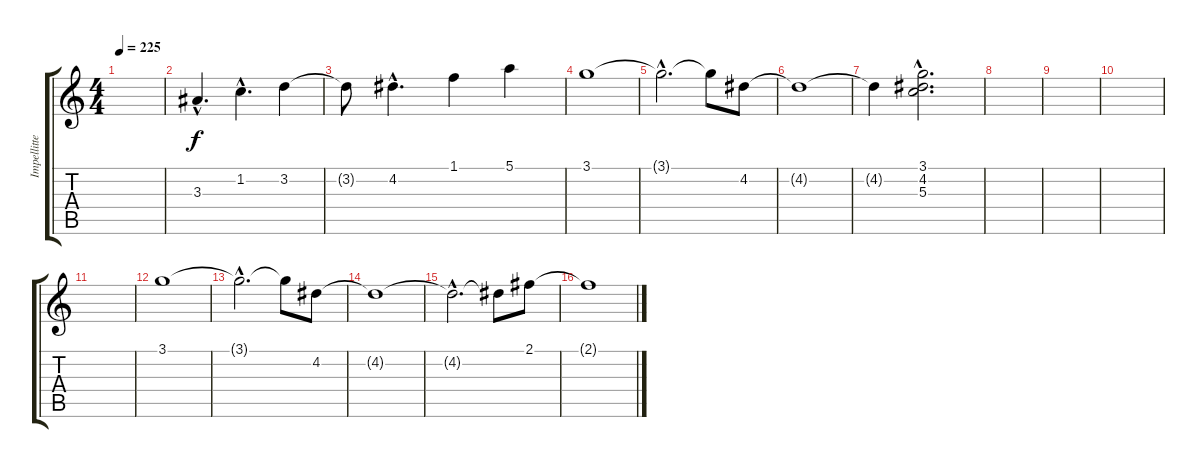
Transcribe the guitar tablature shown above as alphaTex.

\track ("Impellitteri" "Impellitte") {instrument overdrivenguitar}
\staff {score tabs}
\tuning (E4 B3 G3 D3 A2 E2) {hide}
\ts (4 4)
\tempo 225
\clef g2
\ks c
|
3.3{hac}.4{d} 1.2{hac}.4{d} 3.2.4 |
3.2{t}.8 4.2{hac}.4{d} 1.1.4 5.1.4 |
3.1.1 |
3.1{hac t}.2{d} 3.1{t}.8 4.2.8 |
4.2{t}.1 |
4.2{t}.4 (3.1{hac} 4.2{hac} 5.3{hac}).2{d} |
|
|
|
|
3.1.1 |
3.1{hac t}.2{d} 3.1{t}.8 4.2.8 |
4.2{t}.1 |
4.2{hac t}.2{d} 4.2{t}.8 2.1.8 |
2.1{t}.1
